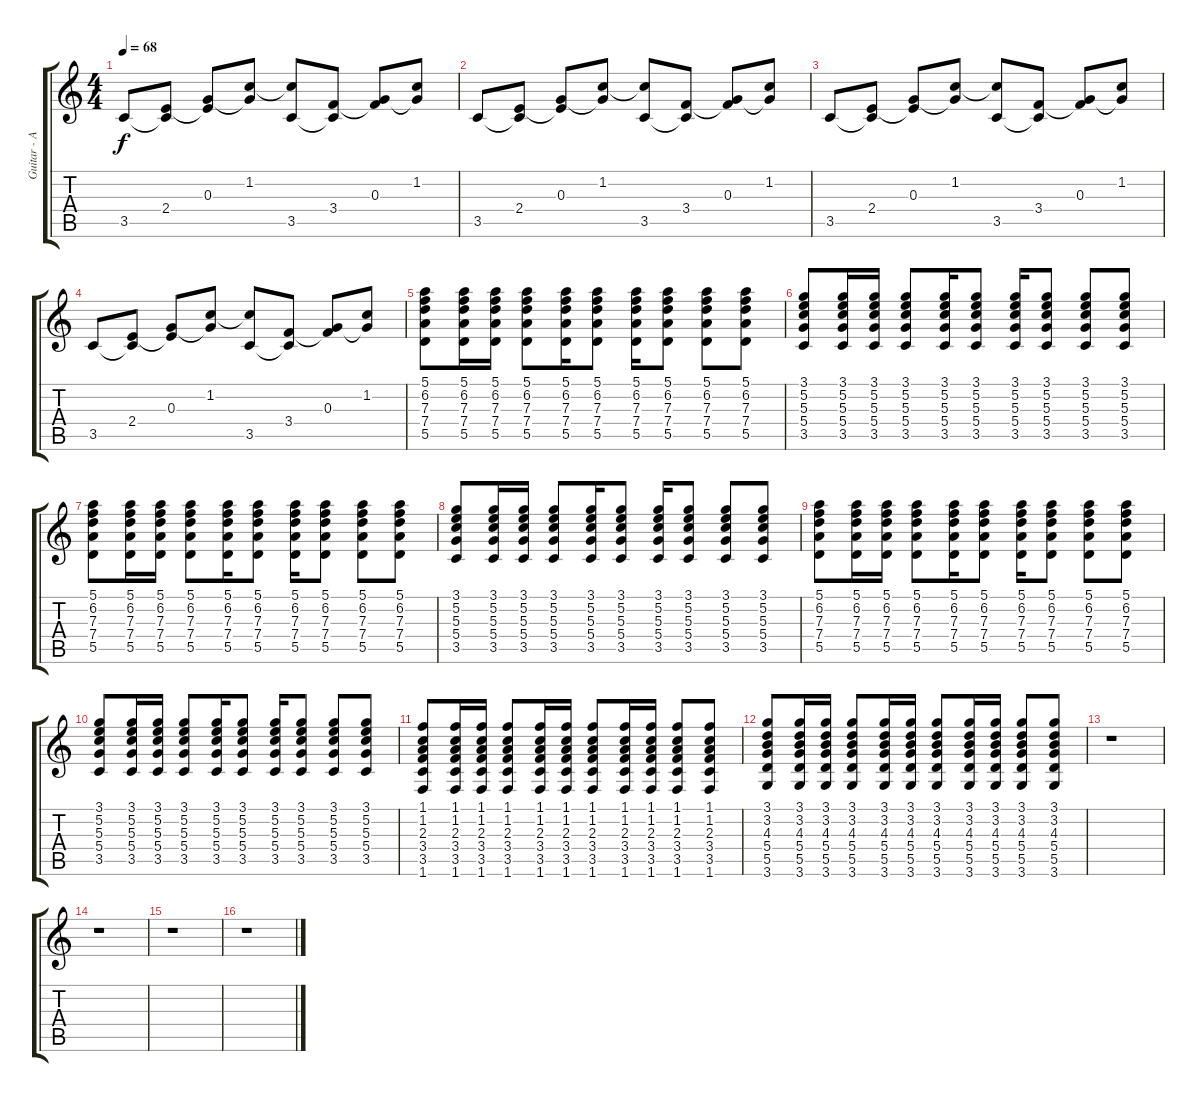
\track ("Guitar - Acoustic" "Guitar - A") {instrument acousticguitarsteel}
\staff {score tabs}
\tuning (E4 B3 G3 D3 A2 E2) {hide}
\ts (4 4)
\tempo 68
\clef g2
\ks c
3.5.8{dy f} (2.4 3.5{t}).8 (0.3 2.4{t}).8 (1.2 0.3{t}).8 (1.2{t} 3.5).8 (3.4 3.5{t}).8 (0.3 3.4{t}).8 (1.2 0.3{t}).8 |
3.5.8 (2.4 3.5{t}).8 (0.3 2.4{t}).8 (1.2 0.3{t}).8 (1.2{t} 3.5).8 (3.4 3.5{t}).8 (0.3 3.4{t}).8 (1.2 0.3{t}).8 |
3.5.8 (2.4 3.5{t}).8 (0.3 2.4{t}).8 (1.2 0.3{t}).8 (1.2{t} 3.5).8 (3.4 3.5{t}).8 (0.3 3.4{t}).8 (1.2 0.3{t}).8 |
3.5.8 (2.4 3.5{t}).8 (0.3 2.4{t}).8 (1.2 0.3{t}).8 (1.2{t} 3.5).8 (3.4 3.5{t}).8 (0.3 3.4{t}).8 (1.2 0.3{t}).8 |
(5.1 6.2 7.3 7.4 5.5).8{volume 9 instrument acousticguitarsteel} (5.1 6.2 7.3 7.4 5.5).16 (5.1 6.2 7.3 7.4 5.5).16 (5.1 6.2 7.3 7.4 5.5).8 (5.1 6.2 7.3 7.4 5.5).16 (5.1 6.2 7.3 7.4 5.5).8 (5.1 6.2 7.3 7.4 5.5).16 (5.1 6.2 7.3 7.4 5.5).8 (5.1 6.2 7.3 7.4 5.5).8 (5.1 6.2 7.3 7.4 5.5).8 |
(3.1 5.2 5.3 5.4 3.5).8 (3.1 5.2 5.3 5.4 3.5).16 (3.1 5.2 5.3 5.4 3.5).16 (3.1 5.2 5.3 5.4 3.5).8 (3.1 5.2 5.3 5.4 3.5).16 (3.1 5.2 5.3 5.4 3.5).8 (3.1 5.2 5.3 5.4 3.5).16 (3.1 5.2 5.3 5.4 3.5).8 (3.1 5.2 5.3 5.4 3.5).8 (3.1 5.2 5.3 5.4 3.5).8 |
(5.1 6.2 7.3 7.4 5.5).8 (5.1 6.2 7.3 7.4 5.5).16 (5.1 6.2 7.3 7.4 5.5).16 (5.1 6.2 7.3 7.4 5.5).8 (5.1 6.2 7.3 7.4 5.5).16 (5.1 6.2 7.3 7.4 5.5).8 (5.1 6.2 7.3 7.4 5.5).16 (5.1 6.2 7.3 7.4 5.5).8 (5.1 6.2 7.3 7.4 5.5).8 (5.1 6.2 7.3 7.4 5.5).8 |
(3.1 5.2 5.3 5.4 3.5).8 (3.1 5.2 5.3 5.4 3.5).16 (3.1 5.2 5.3 5.4 3.5).16 (3.1 5.2 5.3 5.4 3.5).8 (3.1 5.2 5.3 5.4 3.5).16 (3.1 5.2 5.3 5.4 3.5).8 (3.1 5.2 5.3 5.4 3.5).16 (3.1 5.2 5.3 5.4 3.5).8 (3.1 5.2 5.3 5.4 3.5).8 (3.1 5.2 5.3 5.4 3.5).8 |
(5.1 6.2 7.3 7.4 5.5).8 (5.1 6.2 7.3 7.4 5.5).16 (5.1 6.2 7.3 7.4 5.5).16 (5.1 6.2 7.3 7.4 5.5).8 (5.1 6.2 7.3 7.4 5.5).16 (5.1 6.2 7.3 7.4 5.5).8 (5.1 6.2 7.3 7.4 5.5).16 (5.1 6.2 7.3 7.4 5.5).8 (5.1 6.2 7.3 7.4 5.5).8 (5.1 6.2 7.3 7.4 5.5).8 |
(3.1 5.2 5.3 5.4 3.5).8 (3.1 5.2 5.3 5.4 3.5).16 (3.1 5.2 5.3 5.4 3.5).16 (3.1 5.2 5.3 5.4 3.5).8 (3.1 5.2 5.3 5.4 3.5).16 (3.1 5.2 5.3 5.4 3.5).8 (3.1 5.2 5.3 5.4 3.5).16 (3.1 5.2 5.3 5.4 3.5).8 (3.1 5.2 5.3 5.4 3.5).8 (3.1 5.2 5.3 5.4 3.5).8 |
(1.1 1.2 2.3 3.4 3.5 1.6).8 (1.1 1.2 2.3 3.4 3.5 1.6).16 (1.1 1.2 2.3 3.4 3.5 1.6).16 (1.1 1.2 2.3 3.4 3.5 1.6).8 (1.1 1.2 2.3 3.4 3.5 1.6).16 (1.1 1.2 2.3 3.4 3.5 1.6).16 (1.1 1.2 2.3 3.4 3.5 1.6).8 (1.1 1.2 2.3 3.4 3.5 1.6).16 (1.1 1.2 2.3 3.4 3.5 1.6).16 (1.1 1.2 2.3 3.4 3.5 1.6).8 (1.1 1.2 2.3 3.4 3.5 1.6).8 |
(3.1 3.2 4.3 5.4 5.5 3.6).8 (3.1 3.2 4.3 5.4 5.5 3.6).16 (3.1 3.2 4.3 5.4 5.5 3.6).16 (3.1 3.2 4.3 5.4 5.5 3.6).8 (3.1 3.2 4.3 5.4 5.5 3.6).16 (3.1 3.2 4.3 5.4 5.5 3.6).16 (3.1 3.2 4.3 5.4 5.5 3.6).8 (3.1 3.2 4.3 5.4 5.5 3.6).16 (3.1 3.2 4.3 5.4 5.5 3.6).16 (3.1 3.2 4.3 5.4 5.5 3.6).8 (3.1 3.2 4.3 5.4 5.5 3.6).8 |
r.1 |
r.1 |
r.1 |
r.1
